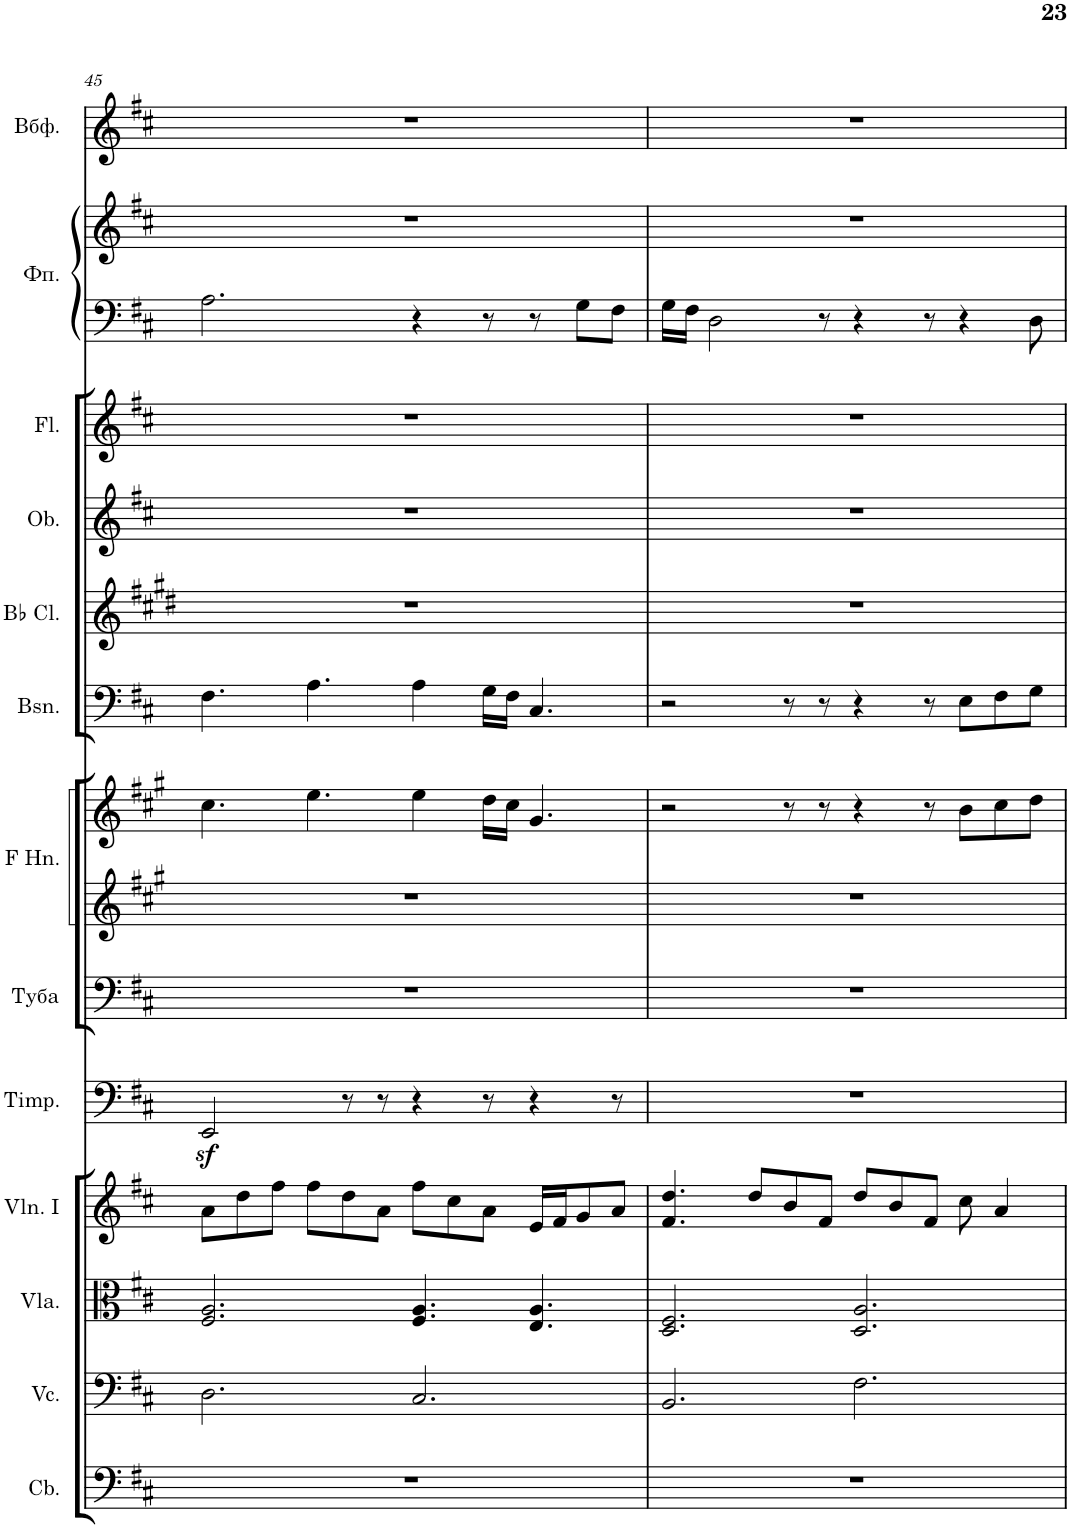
**kern	**kern	**kern	**kern	**kern	**kern	**kern	**kern	**kern	**kern	**kern	**kern	**kern	**kern	**kern
*part13	*part12	*part11	*part10	*part9	*part8	*part7	*part7	*part6	*part5	*part4	*part3	*part2	*part2	*part1
*staff15	*staff14	*staff13	*staff12	*staff11	*staff10	*staff9	*staff8	*staff7	*staff6	*staff5	*staff4	*staff3	*staff2	*staff1
*I"Contrabasses	*I"Violoncellos	*I"Violas	*I"Violins I	*I"Timpani	*I"Туба	*I"Horns in F	*	*I"Bassoons	*I"Clarinets in Bb	*I"Oboes	*I"Flutes	*I"Фортепиано	*	*I"Вибрафон
*I'Cb.	*I'Vc.	*I'Vla.	*I'Vln. I	*I'Timp.	*	*	*	*I'Bsn.	*	*I'Ob.	*I'Fl.	*	*	*
!!LO:PB:g=z
*clefF4	*clefF4	*clefC3	*clefG2	*clefF4	*clefF4	*clefG2	*clefG2	*clefF4	*clefG2	*clefG2	*clefG2	*clefF4	*clefG2	*clefG2
*Trd7c12	*	*	*	*	*	*Trd4c7	*Trd4c7	*	*Trd1c2	*	*	*	*	*
*k[f#c#]	*k[f#c#]	*k[f#c#]	*k[f#c#]	*k[f#c#]	*k[f#c#]	*k[f#c#g#]	*k[f#c#g#]	*k[f#c#]	*k[f#c#g#d#]	*k[f#c#]	*k[f#c#]	*k[f#c#]	*k[f#c#]	*k[f#c#]
*M12/8	*M12/8	*M12/8	*M12/8	*M12/8	*M12/8	*M12/8	*M12/8	*M12/8	*M12/8	*M12/8	*M12/8	*M12/8	*M12/8	*M12/8
=45	=45	=45	=45	=45	=45	=45	=45	=45	=45	=45	=45	=45	=45	=45
1.r	2.D\	2.F#/ 2.A/	8a\L	2EEz</	1.r	1.r	4.cc#\	4.F#\	1.r	1.r	1.r	2.A\	1.r	1.r
.	.	.	8dd\	.	.	.	.	.	.	.	.	.	.	.
.	.	.	8ff#\J	.	.	.	.	.	.	.	.	.	.	.
.	.	.	8ff#\L	.	.	.	4.ee\	4.A\	.	.	.	.	.	.
.	.	.	8dd\	8r	.	.	.	.	.	.	.	.	.	.
.	.	.	8a\J	8r	.	.	.	.	.	.	.	.	.	.
.	2.C#/	4.F#/ 4.A/	8ff#\L	4r	.	.	4ee\	4A\	.	.	.	4r	.	.
.	.	.	8cc#\	.	.	.	.	.	.	.	.	.	.	.
.	.	.	8a\J	8r	.	.	16dd\LL	16G\LL	.	.	.	8r	.	.
.	.	.	.	.	.	.	16cc#\JJ	16F#\JJ	.	.	.	.	.	.
.	.	4.E/ 4.A/	16e/LL	4r	.	.	4.g#/	4.C#/	.	.	.	8r	.	.
.	.	.	16f#/J	.	.	.	.	.	.	.	.	.	.	.
.	.	.	8g/	.	.	.	.	.	.	.	.	8G\L	.	.
.	.	.	8a/J	8r	.	.	.	.	.	.	.	8F#\J	.	.
=46	=46	=46	=46	=46	=46	=46	=46	=46	=46	=46	=46	=46	=46	=46
1.r	2.BB/	2.D/ 2.F#/	4.f#/ 4.dd/	1.r	1.r	1.r	2r	2r	1.r	1.r	1.r	16G\LL	1.r	1.r
.	.	.	.	.	.	.	.	.	.	.	.	16F#\JJ	.	.
.	.	.	.	.	.	.	.	.	.	.	.	2D\	.	.
.	.	.	8dd/L	.	.	.	.	.	.	.	.	.	.	.
.	.	.	8b/	.	.	.	8r	8r	.	.	.	.	.	.
.	.	.	8f#/J	.	.	.	8r	8r	.	.	.	8r	.	.
.	2.F#\	2.D/ 2.A/	8dd/L	.	.	.	4r	4r	.	.	.	4r	.	.
.	.	.	8b/	.	.	.	.	.	.	.	.	.	.	.
.	.	.	8f#/J	.	.	.	8r	8r	.	.	.	8r	.	.
.	.	.	8cc#\	.	.	.	8b\L	8E\L	.	.	.	4r	.	.
.	.	.	4a/	.	.	.	8cc#\	8F#\	.	.	.	.	.	.
.	.	.	.	.	.	.	8dd\J	8G\J	.	.	.	8D\	.	.
=	=	=	=	=	=	=	=	=	=	=	=	=	=	=
*-	*-	*-	*-	*-	*-	*-	*-	*-	*-	*-	*-	*-	*-	*-
